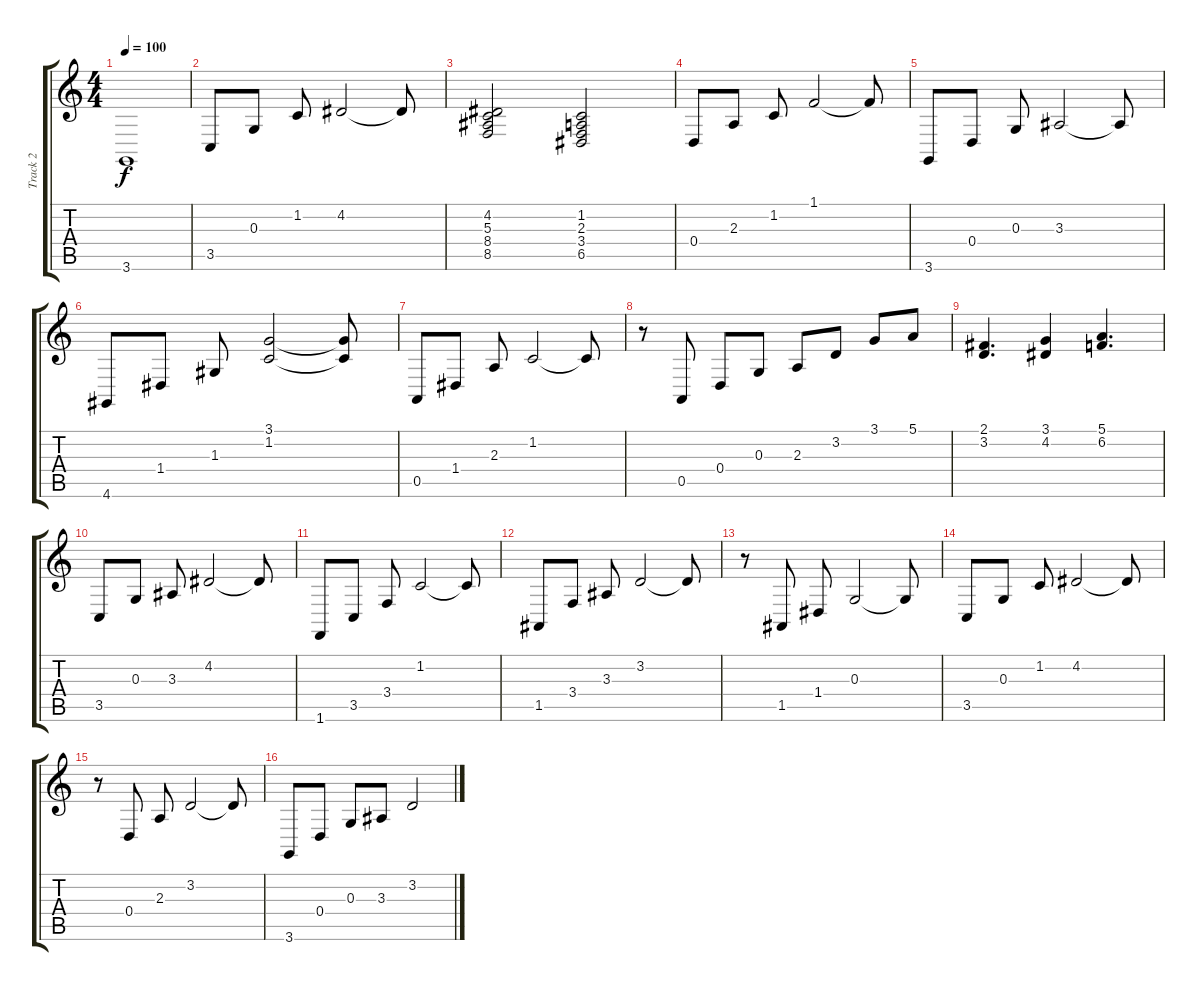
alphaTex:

\track ("Track 2" "Track 2") {instrument acousticgrandpiano}
\staff {score tabs}
\tuning (E4 B3 G3 D3 A2 E2) {hide}
\ts (4 4)
\tempo 100
\clef g2
\ks c
3.6.1{dy f} |
3.5.8 0.3.8 1.2.8 4.2.2 4.2{t}.8 |
(4.2 5.3 8.4 8.5).2 (1.2 2.3 3.4 6.5).2 |
0.4.8 2.3.8 1.2.8 1.1.2 1.1{t}.8 |
3.6.8 0.4.8 0.3.8 3.3.2 3.3{t}.8 |
4.6.8 1.4.8 1.3.8 (3.1 1.2).2 (3.1{t} 1.2{t}).8 |
0.5.8 1.4.8 2.3.8 1.2.2 1.2{t}.8 |
r.8 0.5.8 0.4.8 0.3.8 2.3.8 3.2.8 3.1.8 5.1.8 |
(2.1 3.2).4{d} (3.1 4.2).4 (5.1 6.2).4{d} |
3.5.8 0.3.8 3.3.8 4.2.2 4.2{t}.8 |
1.6.8 3.5.8 3.4.8 1.2.2 1.2{t}.8 |
1.5.8 3.4.8 3.3.8 3.2.2 3.2{t}.8 |
r.8 1.5.8 1.4.8 0.3.2 0.3{t}.8 |
3.5.8 0.3.8 1.2.8 4.2.2 4.2{t}.8 |
r.8 0.4.8 2.3.8 3.2.2 3.2{t}.8 |
3.6.8 0.4.8 0.3.8 3.3.8 3.2.2
